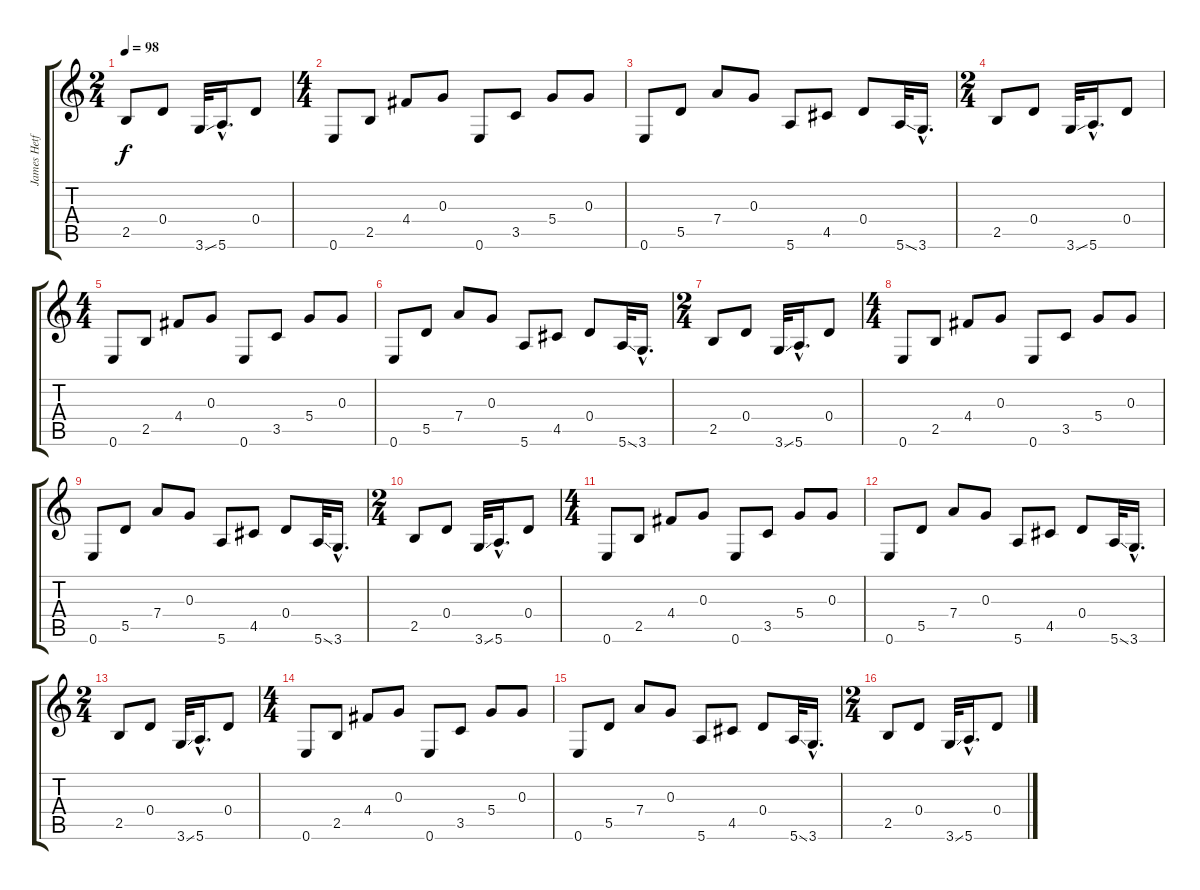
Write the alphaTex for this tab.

\track ("James Hetfield" "James Hetf") {instrument distortionguitar}
\staff {score tabs}
\tuning (E4 B3 G3 D3 A2 E2) {hide}
\ts (2 4)
\tempo 98
\clef g2
\ks c
2.5.8{dy f instrument electricguitarclean} 0.4.8 3.6{ss}.32 5.6{hac}.16{d} 0.4.8 |
\ts (4 4)
0.6.8{instrument electricguitarclean} 2.5.8 4.4.8 0.3.8 0.6.8 3.5.8 5.4.8 0.3.8 |
0.6.8{instrument electricguitarclean} 5.5.8 7.4.8 0.3.8 5.6.8 4.5.8 0.4.8 5.6{ss}.32 3.6{hac}.16{d} |
\ts (2 4)
2.5.8{instrument electricguitarclean} 0.4.8 3.6{ss}.32 5.6{hac}.16{d} 0.4.8 |
\ts (4 4)
0.6.8{instrument electricguitarclean} 2.5.8 4.4.8 0.3.8 0.6.8 3.5.8 5.4.8 0.3.8 |
0.6.8{instrument electricguitarclean} 5.5.8 7.4.8 0.3.8 5.6.8 4.5.8 0.4.8 5.6{ss}.32 3.6{hac}.16{d} |
\ts (2 4)
2.5.8{instrument electricguitarclean} 0.4.8 3.6{ss}.32 5.6{hac}.16{d} 0.4.8 |
\ts (4 4)
0.6.8{instrument electricguitarclean} 2.5.8 4.4.8 0.3.8 0.6.8 3.5.8 5.4.8 0.3.8 |
0.6.8{instrument electricguitarclean} 5.5.8 7.4.8 0.3.8 5.6.8 4.5.8 0.4.8 5.6{ss}.32 3.6{hac}.16{d} |
\ts (2 4)
2.5.8{instrument electricguitarclean} 0.4.8 3.6{ss}.32 5.6{hac}.16{d} 0.4.8 |
\ts (4 4)
0.6.8{instrument electricguitarclean} 2.5.8 4.4.8 0.3.8 0.6.8 3.5.8 5.4.8 0.3.8 |
0.6.8{instrument electricguitarclean} 5.5.8 7.4.8 0.3.8 5.6.8 4.5.8 0.4.8 5.6{ss}.32 3.6{hac}.16{d} |
\ts (2 4)
2.5.8{instrument electricguitarclean} 0.4.8 3.6{ss}.32 5.6{hac}.16{d} 0.4.8 |
\ts (4 4)
0.6.8{instrument electricguitarclean} 2.5.8 4.4.8 0.3.8 0.6.8 3.5.8 5.4.8 0.3.8 |
0.6.8{instrument electricguitarclean} 5.5.8 7.4.8 0.3.8 5.6.8 4.5.8 0.4.8 5.6{ss}.32 3.6{hac}.16{d} |
\ts (2 4)
2.5.8{instrument electricguitarclean} 0.4.8 3.6{ss}.32 5.6{hac}.16{d} 0.4.8
